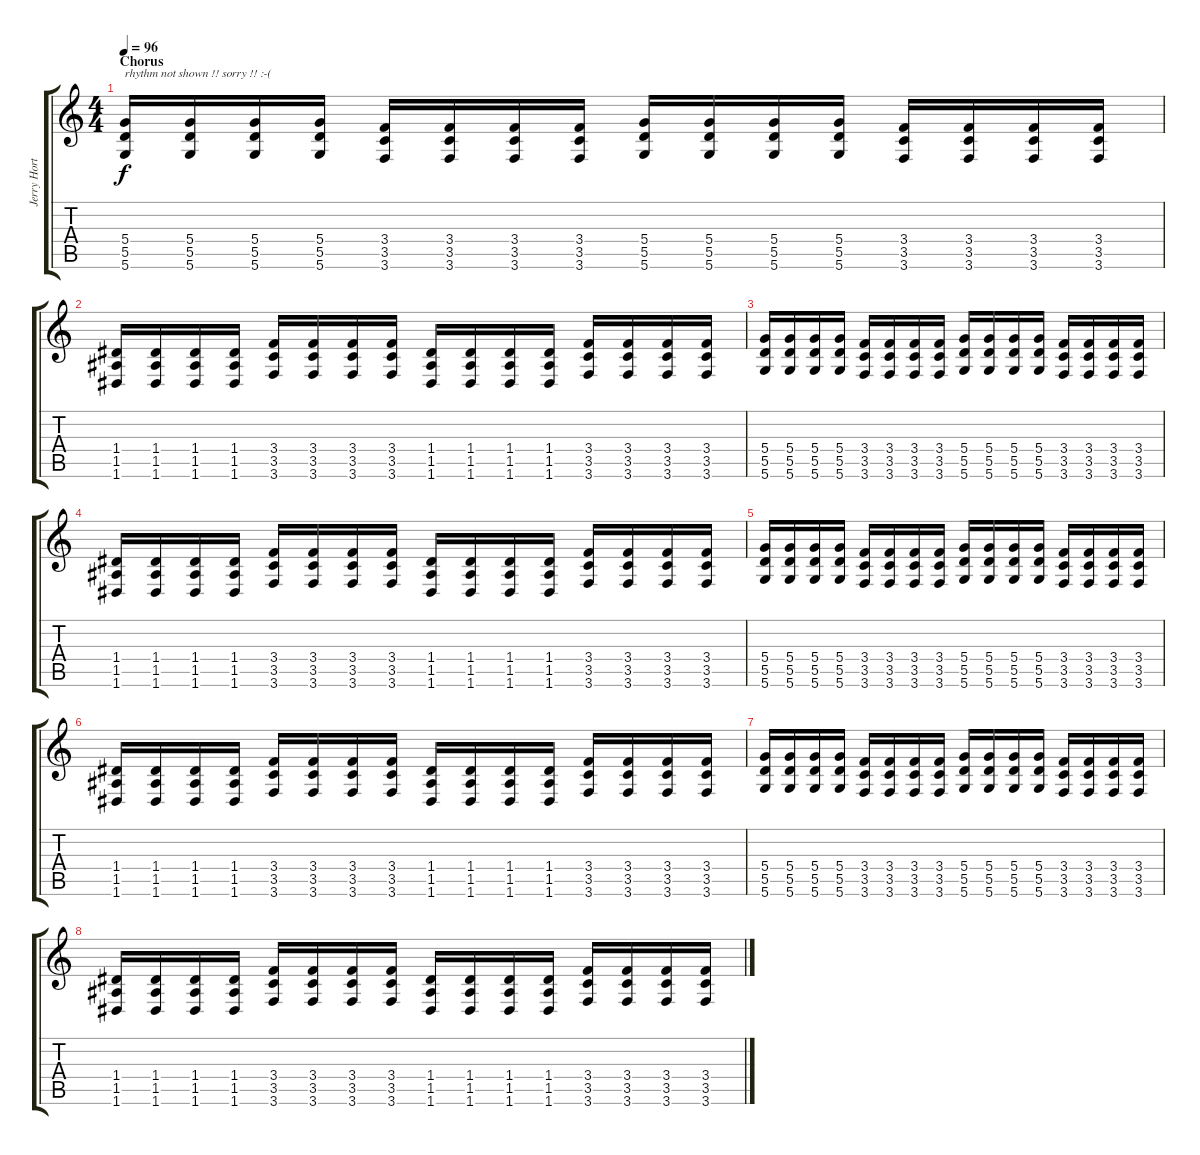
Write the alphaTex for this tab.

\track ("Jerry Horton" "Jerry Hort") {instrument distortionguitar}
\staff {score tabs}
\tuning (E4 B3 G3 D3 A2 D2) {hide}
\ts (4 4)
\section ("" "Chorus")
\tempo 96
\clef g2
\ks c
(5.4 5.5 5.6).16{txt "rhythm not shown !! sorry !! :-(" dy f} (5.4 5.5 5.6).16 (5.4 5.5 5.6).16 (5.4 5.5 5.6).16 (3.4 3.5 3.6).16 (3.4 3.5 3.6).16 (3.4 3.5 3.6).16 (3.4 3.5 3.6).16 (5.4 5.5 5.6).16 (5.4 5.5 5.6).16 (5.4 5.5 5.6).16 (5.4 5.5 5.6).16 (3.4 3.5 3.6).16 (3.4 3.5 3.6).16 (3.4 3.5 3.6).16 (3.4 3.5 3.6).16 |
(1.4 1.5 1.6).16 (1.4 1.5 1.6).16 (1.4 1.5 1.6).16 (1.4 1.5 1.6).16 (3.4 3.5 3.6).16 (3.4 3.5 3.6).16 (3.4 3.5 3.6).16 (3.4 3.5 3.6).16 (1.4 1.5 1.6).16 (1.4 1.5 1.6).16 (1.4 1.5 1.6).16 (1.4 1.5 1.6).16 (3.4 3.5 3.6).16 (3.4 3.5 3.6).16 (3.4 3.5 3.6).16 (3.4 3.5 3.6).16 |
(5.4 5.5 5.6).16 (5.4 5.5 5.6).16 (5.4 5.5 5.6).16 (5.4 5.5 5.6).16 (3.4 3.5 3.6).16 (3.4 3.5 3.6).16 (3.4 3.5 3.6).16 (3.4 3.5 3.6).16 (5.4 5.5 5.6).16 (5.4 5.5 5.6).16 (5.4 5.5 5.6).16 (5.4 5.5 5.6).16 (3.4 3.5 3.6).16 (3.4 3.5 3.6).16 (3.4 3.5 3.6).16 (3.4 3.5 3.6).16 |
(1.4 1.5 1.6).16 (1.4 1.5 1.6).16 (1.4 1.5 1.6).16 (1.4 1.5 1.6).16 (3.4 3.5 3.6).16 (3.4 3.5 3.6).16 (3.4 3.5 3.6).16 (3.4 3.5 3.6).16 (1.4 1.5 1.6).16 (1.4 1.5 1.6).16 (1.4 1.5 1.6).16 (1.4 1.5 1.6).16 (3.4 3.5 3.6).16 (3.4 3.5 3.6).16 (3.4 3.5 3.6).16 (3.4 3.5 3.6).16 |
(5.4 5.5 5.6).16 (5.4 5.5 5.6).16 (5.4 5.5 5.6).16 (5.4 5.5 5.6).16 (3.4 3.5 3.6).16 (3.4 3.5 3.6).16 (3.4 3.5 3.6).16 (3.4 3.5 3.6).16 (5.4 5.5 5.6).16 (5.4 5.5 5.6).16 (5.4 5.5 5.6).16 (5.4 5.5 5.6).16 (3.4 3.5 3.6).16 (3.4 3.5 3.6).16 (3.4 3.5 3.6).16 (3.4 3.5 3.6).16 |
(1.4 1.5 1.6).16 (1.4 1.5 1.6).16 (1.4 1.5 1.6).16 (1.4 1.5 1.6).16 (3.4 3.5 3.6).16 (3.4 3.5 3.6).16 (3.4 3.5 3.6).16 (3.4 3.5 3.6).16 (1.4 1.5 1.6).16 (1.4 1.5 1.6).16 (1.4 1.5 1.6).16 (1.4 1.5 1.6).16 (3.4 3.5 3.6).16 (3.4 3.5 3.6).16 (3.4 3.5 3.6).16 (3.4 3.5 3.6).16 |
(5.4 5.5 5.6).16 (5.4 5.5 5.6).16 (5.4 5.5 5.6).16 (5.4 5.5 5.6).16 (3.4 3.5 3.6).16 (3.4 3.5 3.6).16 (3.4 3.5 3.6).16 (3.4 3.5 3.6).16 (5.4 5.5 5.6).16 (5.4 5.5 5.6).16 (5.4 5.5 5.6).16 (5.4 5.5 5.6).16 (3.4 3.5 3.6).16 (3.4 3.5 3.6).16 (3.4 3.5 3.6).16 (3.4 3.5 3.6).16 |
(1.4 1.5 1.6).16 (1.4 1.5 1.6).16 (1.4 1.5 1.6).16 (1.4 1.5 1.6).16 (3.4 3.5 3.6).16 (3.4 3.5 3.6).16 (3.4 3.5 3.6).16 (3.4 3.5 3.6).16 (1.4 1.5 1.6).16 (1.4 1.5 1.6).16 (1.4 1.5 1.6).16 (1.4 1.5 1.6).16 (3.4 3.5 3.6).16 (3.4 3.5 3.6).16 (3.4 3.5 3.6).16 (3.4 3.5 3.6).16
